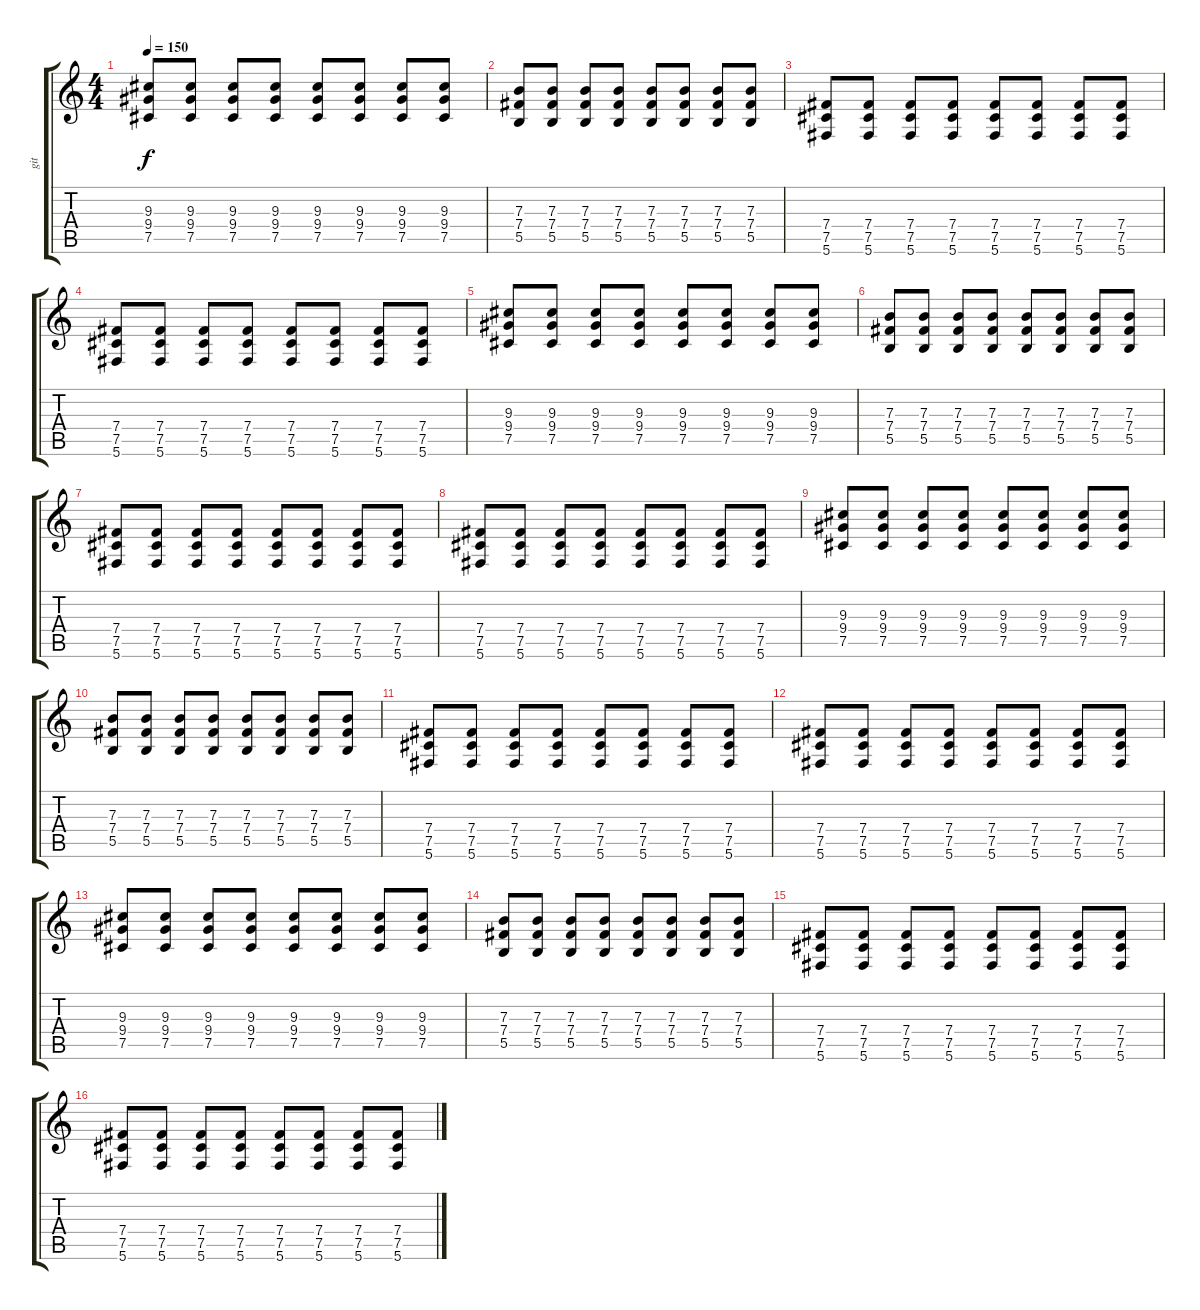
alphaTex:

\track ("git" "git") {instrument electricguitarclean}
\staff {score tabs}
\tuning (Db4 Ab3 E3 B2 Gb2 Db2) {hide}
\ts (4 4)
\tempo 150
\clef g2
\ks c
(9.3 9.4 7.5).8{dy f instrument distortionguitar} (9.3 9.4 7.5).8 (9.3 9.4 7.5).8 (9.3 9.4 7.5).8 (9.3 9.4 7.5).8 (9.3 9.4 7.5).8 (9.3 9.4 7.5).8 (9.3 9.4 7.5).8 |
(7.3 7.4 5.5).8 (7.3 7.4 5.5).8 (7.3 7.4 5.5).8 (7.3 7.4 5.5).8 (7.3 7.4 5.5).8 (7.3 7.4 5.5).8 (7.3 7.4 5.5).8 (7.3 7.4 5.5).8 |
(7.4 7.5 5.6).8 (7.4 7.5 5.6).8 (7.4 7.5 5.6).8 (7.4 7.5 5.6).8 (7.4 7.5 5.6).8 (7.4 7.5 5.6).8 (7.4 7.5 5.6).8 (7.4 7.5 5.6).8 |
(7.4 7.5 5.6).8 (7.4 7.5 5.6).8 (7.4 7.5 5.6).8 (7.4 7.5 5.6).8 (7.4 7.5 5.6).8 (7.4 7.5 5.6).8 (7.4 7.5 5.6).8 (7.4 7.5 5.6).8 |
(9.3 9.4 7.5).8 (9.3 9.4 7.5).8 (9.3 9.4 7.5).8 (9.3 9.4 7.5).8 (9.3 9.4 7.5).8 (9.3 9.4 7.5).8 (9.3 9.4 7.5).8 (9.3 9.4 7.5).8 |
(7.3 7.4 5.5).8 (7.3 7.4 5.5).8 (7.3 7.4 5.5).8 (7.3 7.4 5.5).8 (7.3 7.4 5.5).8 (7.3 7.4 5.5).8 (7.3 7.4 5.5).8 (7.3 7.4 5.5).8 |
(7.4 7.5 5.6).8 (7.4 7.5 5.6).8 (7.4 7.5 5.6).8 (7.4 7.5 5.6).8 (7.4 7.5 5.6).8 (7.4 7.5 5.6).8 (7.4 7.5 5.6).8 (7.4 7.5 5.6).8 |
(7.4 7.5 5.6).8 (7.4 7.5 5.6).8 (7.4 7.5 5.6).8 (7.4 7.5 5.6).8 (7.4 7.5 5.6).8 (7.4 7.5 5.6).8 (7.4 7.5 5.6).8 (7.4 7.5 5.6).8 |
(9.3 9.4 7.5).8 (9.3 9.4 7.5).8 (9.3 9.4 7.5).8 (9.3 9.4 7.5).8 (9.3 9.4 7.5).8 (9.3 9.4 7.5).8 (9.3 9.4 7.5).8 (9.3 9.4 7.5).8 |
(7.3 7.4 5.5).8 (7.3 7.4 5.5).8 (7.3 7.4 5.5).8 (7.3 7.4 5.5).8 (7.3 7.4 5.5).8 (7.3 7.4 5.5).8 (7.3 7.4 5.5).8 (7.3 7.4 5.5).8 |
(7.4 7.5 5.6).8 (7.4 7.5 5.6).8 (7.4 7.5 5.6).8 (7.4 7.5 5.6).8 (7.4 7.5 5.6).8 (7.4 7.5 5.6).8 (7.4 7.5 5.6).8 (7.4 7.5 5.6).8 |
(7.4 7.5 5.6).8 (7.4 7.5 5.6).8 (7.4 7.5 5.6).8 (7.4 7.5 5.6).8 (7.4 7.5 5.6).8 (7.4 7.5 5.6).8 (7.4 7.5 5.6).8 (7.4 7.5 5.6).8 |
(9.3 9.4 7.5).8 (9.3 9.4 7.5).8 (9.3 9.4 7.5).8 (9.3 9.4 7.5).8 (9.3 9.4 7.5).8 (9.3 9.4 7.5).8 (9.3 9.4 7.5).8 (9.3 9.4 7.5).8 |
(7.3 7.4 5.5).8 (7.3 7.4 5.5).8 (7.3 7.4 5.5).8 (7.3 7.4 5.5).8 (7.3 7.4 5.5).8 (7.3 7.4 5.5).8 (7.3 7.4 5.5).8 (7.3 7.4 5.5).8 |
(7.4 7.5 5.6).8 (7.4 7.5 5.6).8 (7.4 7.5 5.6).8 (7.4 7.5 5.6).8 (7.4 7.5 5.6).8 (7.4 7.5 5.6).8 (7.4 7.5 5.6).8 (7.4 7.5 5.6).8 |
(7.4 7.5 5.6).8 (7.4 7.5 5.6).8 (7.4 7.5 5.6).8 (7.4 7.5 5.6).8 (7.4 7.5 5.6).8 (7.4 7.5 5.6).8 (7.4 7.5 5.6).8 (7.4 7.5 5.6).8
